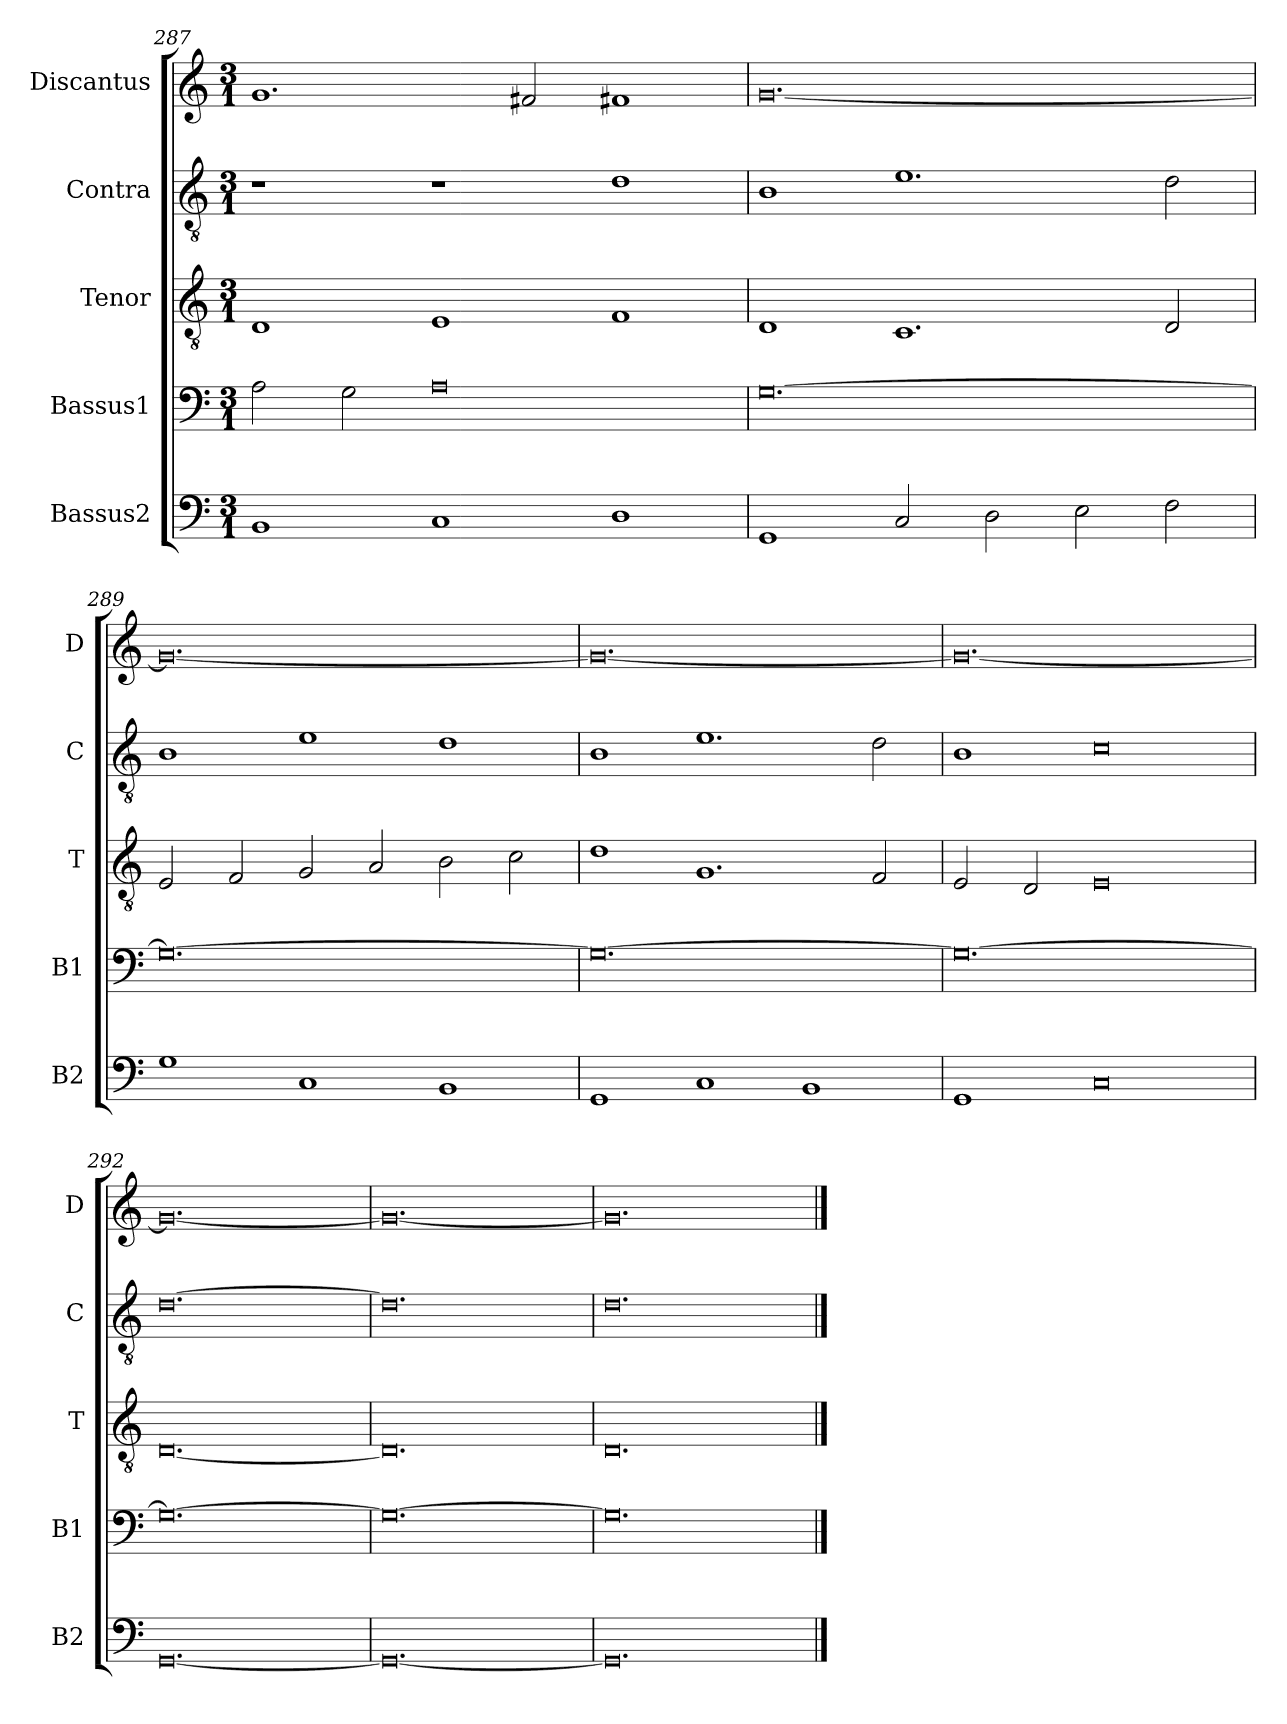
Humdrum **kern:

**kern	**kern	**kern	**kern	**kern
*part5	*part4	*part3	*part2	*part1
*staff5	*staff4	*staff3	*staff2	*staff1
*I"Bassus2	*I"Bassus1	*I"Tenor	*I"Contra	*I"Discantus
*I'B2	*I'B1	*I'T	*I'C	*I'D
*clefF4	*clefF4	*clefGv2	*clefGv2	*clefG2
*k[]	*k[]	*k[]	*k[]	*k[]
*M3/1	*M3/1	*M3/1	*M3/1	*M3/1
=287	=287	=287	=287	=287
1BB	2A\	1D	1r	1.g
.	2G\	.	.	.
1C	0A	1E	1r	.
.	.	.	.	2f#X/
1D	.	1F	1d	1f#X
=288	=288	=288	=288	=288
1GG	[0.G	1D	1B	[0.g
2C/	.	1.C	1.e	.
2D\	.	.	.	.
2E\	.	.	.	.
2F\	.	2D/	2d\	.
=289	=289	=289	=289	=289
1G	0.G_	2E/	1B	0.g_
.	.	2F/	.	.
1C	.	2G/	1e	.
.	.	2A/	.	.
1BB	.	2B\	1d	.
.	.	2c\	.	.
=290	=290	=290	=290	=290
1GG	0.G_	1d	1B	0.g_
1C	.	1.G	1.e	.
1BB	.	.	.	.
.	.	2F/	2d\	.
=291	=291	=291	=291	=291
1GG	0.G_	2E/	1B	0.g_
.	.	2D/	.	.
0C	.	0E	0c	.
=292	=292	=292	=292	=292
[0.GG	0.G_	[0.D	[0.d	0.g_
=293	=293	=293	=293	=293
0.GG_	0.G_	0.D]	0.d]	0.g_
=294	=294	=294	=294	=294
0.GG]	0.G]	0.D	0.d	0.g]
==	==	==	==	==
*-	*-	*-	*-	*-
